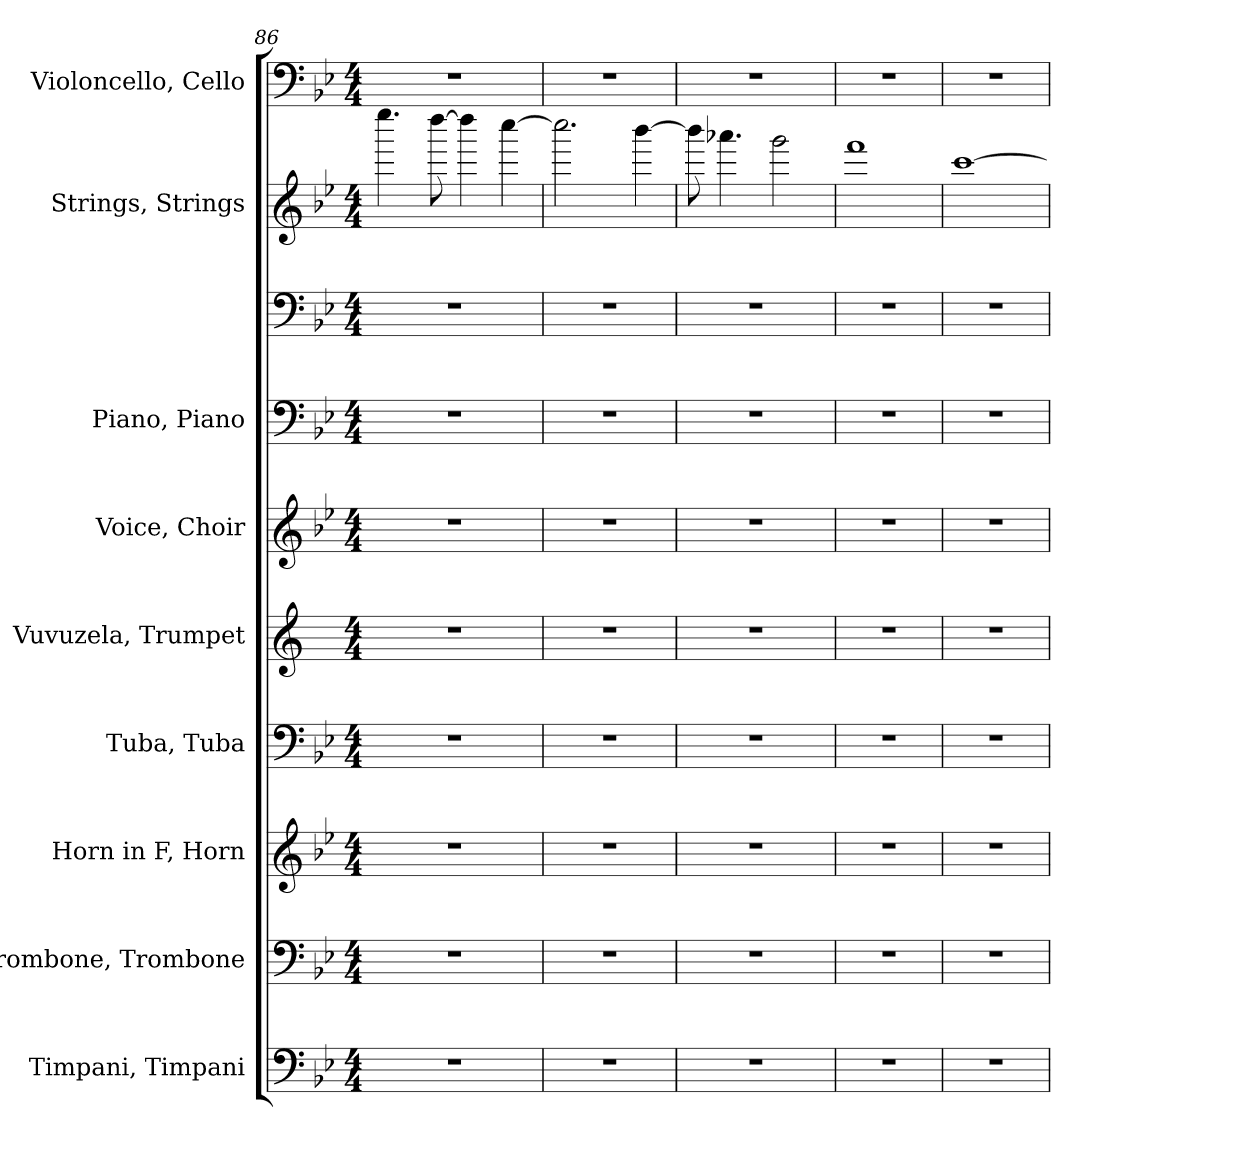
**kern	**kern	**kern	**kern	**kern	**kern	**kern	**kern	**kern	**kern
*part9	*part8	*part7	*part6	*part5	*part4	*part3	*part3	*part2	*part1
*staff10	*staff9	*staff8	*staff7	*staff6	*staff5	*staff4	*staff3	*staff2	*staff1
*I"Timpani, Timpani	*I"Trombone, Trombone	*I"Horn in F, Horn	*I"Tuba, Tuba	*I"Vuvuzela, Trumpet	*I"Voice, Choir	*I"Piano, Piano	*	*I"Strings, Strings	*I"Violoncello, Cello
*I'Timp.	*I'Tbn.	*I'F Hn.	*I'Tba.	*I'Vuv.	*I'Vo.	*I'Pno.	*	*I'St.	*I'Vc.
*clefF4	*clefF4	*clefG2	*clefF4	*clefG2	*clefG2	*clefF4	*clefF4	*clefG2	*clefF4
*	*	*ITrd4c7	*	*ITrd1c2	*	*	*	*	*
*k[b-e-]	*k[b-e-]	*k[b-e-a-]	*k[b-e-]	*k[b-e-]	*k[b-e-]	*k[b-e-]	*k[b-e-]	*k[b-e-]	*k[b-e-]
*M4/4	*M4/4	*M4/4	*M4/4	*M4/4	*M4/4	*M4/4	*M4/4	*M4/4	*M4/4
=86	=86	=86	=86	=86	=86	=86	=86	=86	=86
1r	1r	1r	1r	1r	1r	1r	1r	4.eeee-\	1r
.	.	.	.	.	.	.	.	[8dddd\	.
.	.	.	.	.	.	.	.	4dddd\]	.
.	.	.	.	.	.	.	.	[4cccc\	.
=87	=87	=87	=87	=87	=87	=87	=87	=87	=87
1r	1r	1r	1r	1r	1r	1r	1r	2.cccc\]	1r
.	.	.	.	.	.	.	.	[4bbb-\	.
=88	=88	=88	=88	=88	=88	=88	=88	=88	=88
1r	1r	1r	1r	1r	1r	1r	1r	8bbb-\]	1r
.	.	.	.	.	.	.	.	4.aaa-X\	.
.	.	.	.	.	.	.	.	2ggg\	.
=89	=89	=89	=89	=89	=89	=89	=89	=89	=89
1r	1r	1r	1r	1r	1r	1r	1r	1fff	1r
=90	=90	=90	=90	=90	=90	=90	=90	=90	=90
1r	1r	1r	1r	1r	1r	1r	1r	[1ccc	1r
=	=	=	=	=	=	=	=	=	=
*-	*-	*-	*-	*-	*-	*-	*-	*-	*-
